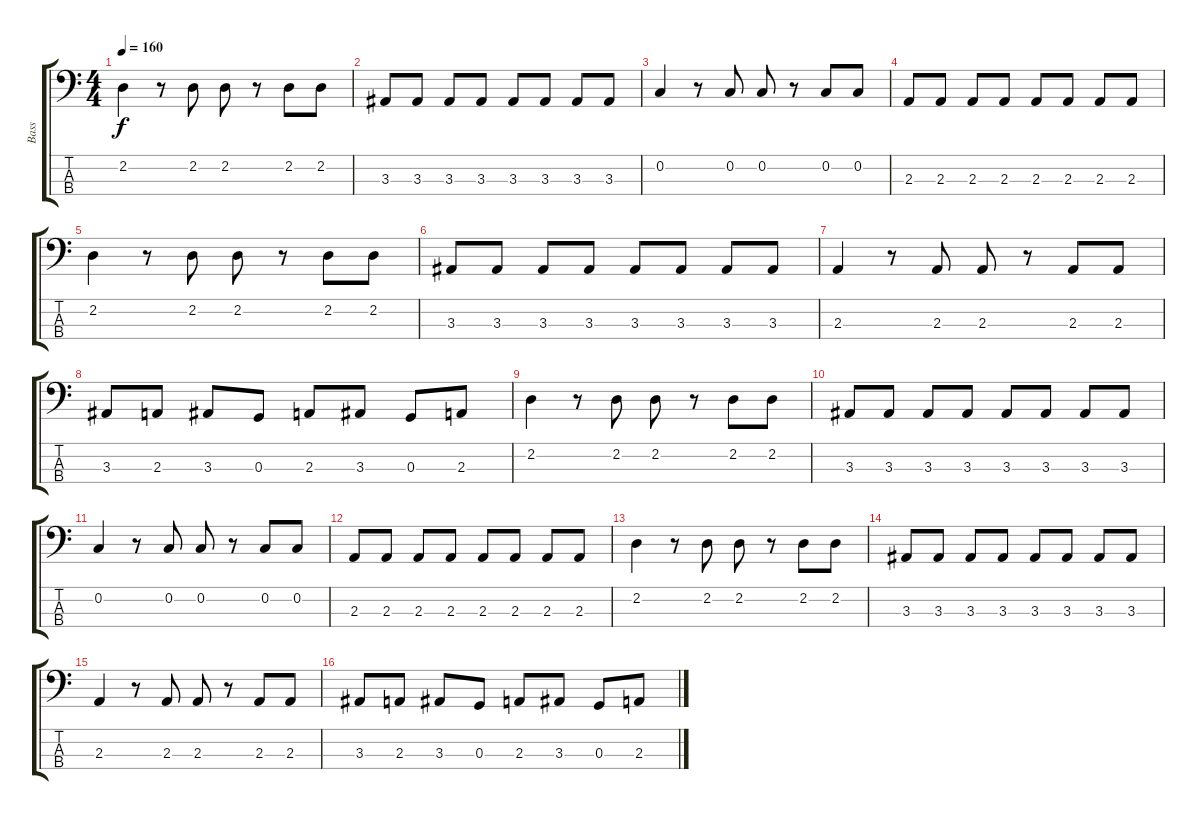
\track ("Bass" "Bass") {instrument electricbassfinger}
\staff {score tabs}
\tuning (F2 C2 G1 D1) {hide}
\ts (4 4)
\tempo 160
\clef f4
\ks c
2.2.4{dy f} r.8 2.2.8 2.2.8 r.8 2.2.8 2.2.8 |
3.3.8 3.3.8 3.3.8 3.3.8 3.3.8 3.3.8 3.3.8 3.3.8 |
0.2.4 r.8 0.2.8 0.2.8 r.8 0.2.8 0.2.8 |
2.3.8 2.3.8 2.3.8 2.3.8 2.3.8 2.3.8 2.3.8 2.3.8 |
2.2.4 r.8 2.2.8 2.2.8 r.8 2.2.8 2.2.8 |
3.3.8 3.3.8 3.3.8 3.3.8 3.3.8 3.3.8 3.3.8 3.3.8 |
2.3.4 r.8 2.3.8 2.3.8 r.8 2.3.8 2.3.8 |
3.3.8 2.3.8 3.3.8 0.3.8 2.3.8 3.3.8 0.3.8 2.3.8 |
2.2.4 r.8 2.2.8 2.2.8 r.8 2.2.8 2.2.8 |
3.3.8 3.3.8 3.3.8 3.3.8 3.3.8 3.3.8 3.3.8 3.3.8 |
0.2.4 r.8 0.2.8 0.2.8 r.8 0.2.8 0.2.8 |
2.3.8 2.3.8 2.3.8 2.3.8 2.3.8 2.3.8 2.3.8 2.3.8 |
2.2.4 r.8 2.2.8 2.2.8 r.8 2.2.8 2.2.8 |
3.3.8 3.3.8 3.3.8 3.3.8 3.3.8 3.3.8 3.3.8 3.3.8 |
2.3.4 r.8 2.3.8 2.3.8 r.8 2.3.8 2.3.8 |
3.3.8 2.3.8 3.3.8 0.3.8 2.3.8 3.3.8 0.3.8 2.3.8
